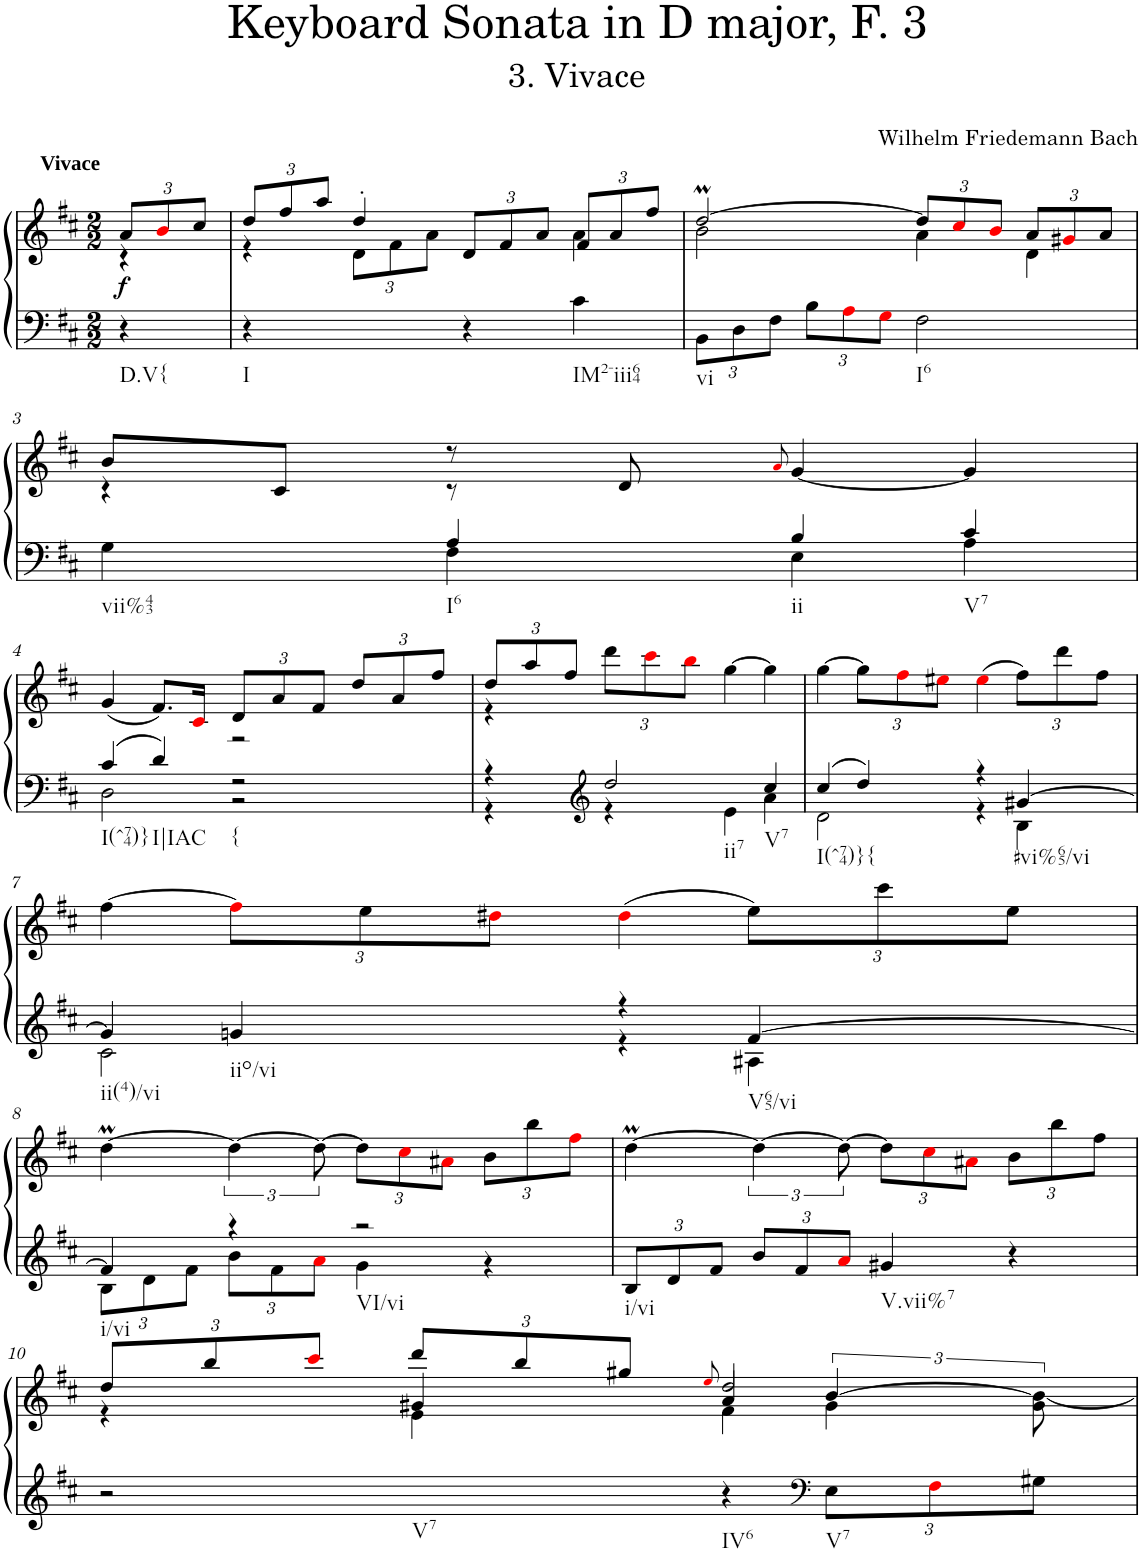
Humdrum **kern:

**kern	**kern	**dynam
*part1	*part1	*part1
*staff2	*staff1	*staff1/2
*I"Piano	*	*
*I'Pno.	*	*
*clefF4	*clefG2	*
*k[f#c#]	*k[f#c#]	*
*M2/2	*M2/2	*
*	*Xbrackettup	*
=	=	=
*	*^	*
!	!LO:TX:a:B:t=Vivace	!	!
!LO:TX:b:t=D.V{	!	!	!
!	!	!	!LO:DY:b
4r	12a/L	4r	f
.	12bi/	.	.
.	12cc#/J	.	.
=1	=1	=1	=1
!LO:TX:b:t=I	!	!	!
4r	12dd/L	4r	.
.	12ff#/	.	.
.	12aa/J	.	.
4ryy	4dd'/	12d\L	.
.	.	12f#\	.
.	.	12a\J	.
4r	12d/L	4ryy	.
.	12f#/	.	.
.	12a/J	.	.
!LO:TX:b:t=IM2-iii64	!	!	!
4c#\	12f#/L	4a\	.
.	12a/	.	.
.	12ff#/J	.	.
=2	=2	=2	=2
*Xbrackettup	*	*	*
!LO:TX:b:t=vi	!	!	!
12BB\L	[2ddM/	2b\	.
12D\	.	.	.
12F#\J	.	.	.
12B\L	.	.	.
12Ai\	.	.	.
12Gi\J	.	.	.
!LO:TX:b:t=I6	!	!	!
2F#\	12dd/L]	4a\	.
.	12cc#i/	.	.
.	12bi/J	.	.
.	12a/L	4d\	.
.	12g#Xi/	.	.
.	12a/J	.	.
!!LO:LB:g=z	!!
=3	=3	=3	=3
*^	*	*	*
!LO:TX:b:t=vii%43	!	!	!	!
4G\	4ryy	8b/L	4r	.
.	.	8c#/J	.	.
!LO:TX:b:t=I6	!	!	!	!
4A/	4F#\	8r	8r	.
.	.	8d/	2ryy	.
.	.	8qai/	.	.
!LO:TX:b:t=ii	!	!	!	!
4B/	4E\	[4g/	.	.
!LO:TX:b:t=V7	!	!	!	!
4c#/	4A\	4g/]	.	.
.	.	.	8ryy	.
!!LO:LB:g=z	!!
=4	=4	=4	=4	=4
!LO:TX:b:t=I(^74)}	!	!	!	!
4c#/	2D\	(4g/	2ryy	.
!LO:TX:b:t=I|IAC	!	!	!	!
4d/	.	8.f#/L)	.	.
.	.	16c#i/Jk	.	.
!LO:TX:b:t={	!	!	!	!
2r	2r	12d/L	2r	.
.	.	12a/	.	.
.	.	12f#/J	.	.
.	.	12dd/L	.	.
.	.	12a/	.	.
.	.	12ff#/J	.	.
=5	=5	=5	=5	=5
4r	4r	12dd/L	4r	.
.	.	12aa/	.	.
.	.	12ff#/J	.	.
*clefG2	*	*	*	*
!LO:TX:b:t=ii7	!	!	!	!
2dd/	4r	12ddd\L	2.ryy	.
.	.	12ccc#i\	.	.
.	.	12bbi\J	.	.
.	4e\	[4gg\	.	.
!LO:TX:b:t=V7	!	!	!	!
4cc#/	4a\	4gg\]	.	.
*	*	*v	*v	*
=6	=6	=6	=6
!LO:TX:b:t=I(^74)}{	!	!	!
4cc#/	2d\	[4gg\	.
4dd/	.	12gg\L]	.
.	.	12ff#i\	.
.	.	12ee#Xi\J	.
4r	4r	(4ee#i\	.
!LO:TX:b:t=#vi%65/vi	!	!	!
[4g#X/	4B\	12ff#\L)	.
.	.	12ddd\	.
.	.	12ff#\J	.
!!LO:LB:g=z
=7	=7	=7	=7
!LO:TX:b:t=ii(4)/vi	!	!	!
4g#/]	2c#\	[4ff#\	.
!LO:TX:b:t=iio/vi	!	!	!
4gn/	.	12ff#i\L]	.
.	.	12ee\	.
.	.	12dd#Xi\J	.
4r	4r	(4dd#i\	.
!LO:TX:b:t=V65/vi	!	!	!
[4f#/	4A#X\	12ee\L)	.
.	.	12ccc#\	.
.	.	12ee\J	.
!!LO:LB:g=z
=8	=8	=8	=8
!LO:TX:b:t=i/vi	!	!	!
4f#/]	12B\L	[4ddM\	.
.	12d\	.	.
.	12f#\J	.	.
4r	12b\L	4dd\_	.
.	12f#\	.	.
.	12ai\J	.	.
!LO:TX:b:t=VI/vi	!	!	!
2r	4g\	12dd\L]	.
.	.	12cc#i\	.
.	.	12a#Xi\J	.
.	4r	12b\L	.
.	.	12bb\	.
.	.	12ff#i\J	.
*v	*v	*	*
=9	=9	=9
!LO:TX:b:t=i/vi	!	!
12B/L	[4ddM\	.
12d/	.	.
12f#/J	.	.
12b/L	4dd\_	.
12f#/	.	.
12ai/J	.	.
!LO:TX:b:t=V.vii%7	!	!
4g#X/	12dd\L]	.
.	12cc#i\	.
.	12a#Xi\J	.
4r	12b\L	.
.	12bb\	.
.	12ff#\J	.
!!LO:LB:g=z
=10	=10	=10
*	*^	*
*	*	*^	*
!LO:TX:b:t=V7	!	!	!	!
2r	12dd/L	4r	4ryy	.
.	12bb/	.	.	.
.	12ccc#i/J	.	.	.
.	12ddd/L	4e\	4g#X/	.
.	12bb/	.	.	.
.	12gg#X/J	.	.	.
.	8qeei/	.	.	.
!LO:TX:b:t=IV6	!	!	!	!
4r	2dd/	4a/	4f#\	.
*clefF4	*	*	*	*
*	*	*brackettup	*	*
!LO:TX:b:t=V7	!	!	!	!
12E\L	.	[6b/	4g#\	.
12F#i\	.	.	.	.
12G#X\J	.	12g#\ 12b\_	.	.
*	*v	*v	*v	*
=	=	=
*-	*-	*-
